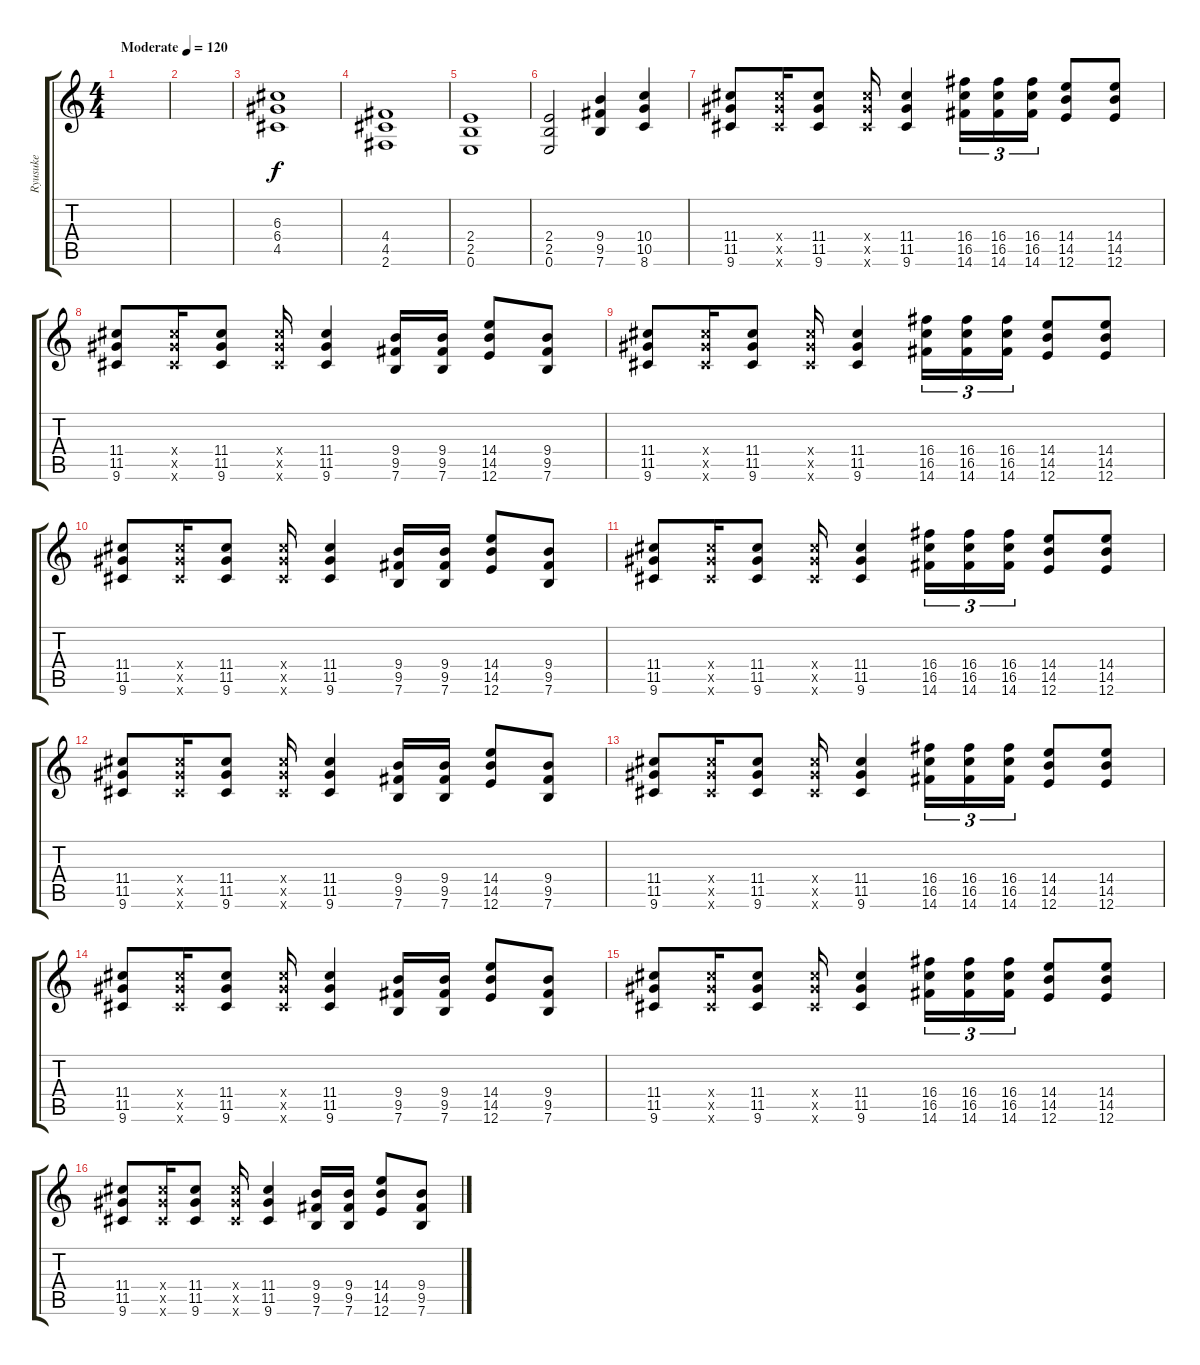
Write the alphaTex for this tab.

\track ("Ryusuke" "Ryusuke") {instrument distortionguitar}
\staff {score tabs}
\tuning (E4 B3 G3 D3 A2 E2) {hide}
\ts (4 4)
\tempo (120 "Moderate")
\clef g2
\ks c
|
|
(6.3 6.4 4.5).1 |
(4.4 4.5 2.6).1 |
(2.4 2.5 0.6).1 |
(2.4 2.5 0.6).2 (9.4 9.5 7.6).4{beam Up} (10.4 10.5 8.6).4{beam Up} |
(11.4 11.5 9.6).8{beam Up} (11.4{x} 11.5{x} 9.6{x}).16{beam Up} (11.4 11.5 9.6).8{beam Up} (11.4{x} 11.5{x} 9.6{x}).16{beam Up} (11.4 11.5 9.6).4{beam Up} (16.4 16.5 14.6).16{tu (3 2)} (16.4 16.5 14.6).16{tu (3 2)} (16.4 16.5 14.6).16{tu (3 2)} (14.4 14.5 12.6).8{beam Up} (14.4 14.5 12.6).8{beam Up} |
(11.4 11.5 9.6).8{beam Up} (11.4{x} 11.5{x} 9.6{x}).16{beam Up} (11.4 11.5 9.6).8{beam Up} (11.4{x} 11.5{x} 9.6{x}).16{beam Up} (11.4 11.5 9.6).4{beam Up} (9.4 9.5 7.6).16{beam Up} (9.4 9.5 7.6).16{beam Up} (14.4 14.5 12.6).8{beam Up} (9.4 9.5 7.6).8{beam Up} |
(11.4 11.5 9.6).8{beam Up} (11.4{x} 11.5{x} 9.6{x}).16{beam Up} (11.4 11.5 9.6).8{beam Up} (11.4{x} 11.5{x} 9.6{x}).16{beam Up} (11.4 11.5 9.6).4{beam Up} (16.4 16.5 14.6).16{tu (3 2)} (16.4 16.5 14.6).16{tu (3 2)} (16.4 16.5 14.6).16{tu (3 2)} (14.4 14.5 12.6).8{beam Up} (14.4 14.5 12.6).8{beam Up} |
(11.4 11.5 9.6).8{beam Up} (11.4{x} 11.5{x} 9.6{x}).16{beam Up} (11.4 11.5 9.6).8{beam Up} (11.4{x} 11.5{x} 9.6{x}).16{beam Up} (11.4 11.5 9.6).4{beam Up} (9.4 9.5 7.6).16{beam Up} (9.4 9.5 7.6).16{beam Up} (14.4 14.5 12.6).8{beam Up} (9.4 9.5 7.6).8{beam Up} |
(11.4 11.5 9.6).8{beam Up} (11.4{x} 11.5{x} 9.6{x}).16{beam Up} (11.4 11.5 9.6).8{beam Up} (11.4{x} 11.5{x} 9.6{x}).16{beam Up} (11.4 11.5 9.6).4{beam Up} (16.4 16.5 14.6).16{tu (3 2)} (16.4 16.5 14.6).16{tu (3 2)} (16.4 16.5 14.6).16{tu (3 2)} (14.4 14.5 12.6).8{beam Up} (14.4 14.5 12.6).8{beam Up} |
(11.4 11.5 9.6).8{beam Up} (11.4{x} 11.5{x} 9.6{x}).16{beam Up} (11.4 11.5 9.6).8{beam Up} (11.4{x} 11.5{x} 9.6{x}).16{beam Up} (11.4 11.5 9.6).4{beam Up} (9.4 9.5 7.6).16{beam Up} (9.4 9.5 7.6).16{beam Up} (14.4 14.5 12.6).8{beam Up} (9.4 9.5 7.6).8{beam Up} |
(11.4 11.5 9.6).8{beam Up} (11.4{x} 11.5{x} 9.6{x}).16{beam Up} (11.4 11.5 9.6).8{beam Up} (11.4{x} 11.5{x} 9.6{x}).16{beam Up} (11.4 11.5 9.6).4{beam Up} (16.4 16.5 14.6).16{tu (3 2)} (16.4 16.5 14.6).16{tu (3 2)} (16.4 16.5 14.6).16{tu (3 2)} (14.4 14.5 12.6).8{beam Up} (14.4 14.5 12.6).8{beam Up} |
(11.4 11.5 9.6).8{beam Up} (11.4{x} 11.5{x} 9.6{x}).16{beam Up} (11.4 11.5 9.6).8{beam Up} (11.4{x} 11.5{x} 9.6{x}).16{beam Up} (11.4 11.5 9.6).4{beam Up} (9.4 9.5 7.6).16{beam Up} (9.4 9.5 7.6).16{beam Up} (14.4 14.5 12.6).8{beam Up} (9.4 9.5 7.6).8{beam Up} |
(11.4 11.5 9.6).8{beam Up} (11.4{x} 11.5{x} 9.6{x}).16{beam Up} (11.4 11.5 9.6).8{beam Up} (11.4{x} 11.5{x} 9.6{x}).16{beam Up} (11.4 11.5 9.6).4{beam Up} (16.4 16.5 14.6).16{tu (3 2)} (16.4 16.5 14.6).16{tu (3 2)} (16.4 16.5 14.6).16{tu (3 2)} (14.4 14.5 12.6).8{beam Up} (14.4 14.5 12.6).8{beam Up} |
(11.4 11.5 9.6).8{beam Up} (11.4{x} 11.5{x} 9.6{x}).16{beam Up} (11.4 11.5 9.6).8{beam Up} (11.4{x} 11.5{x} 9.6{x}).16{beam Up} (11.4 11.5 9.6).4{beam Up} (9.4 9.5 7.6).16{beam Up} (9.4 9.5 7.6).16{beam Up} (14.4 14.5 12.6).8{beam Up} (9.4 9.5 7.6).8{beam Up}
